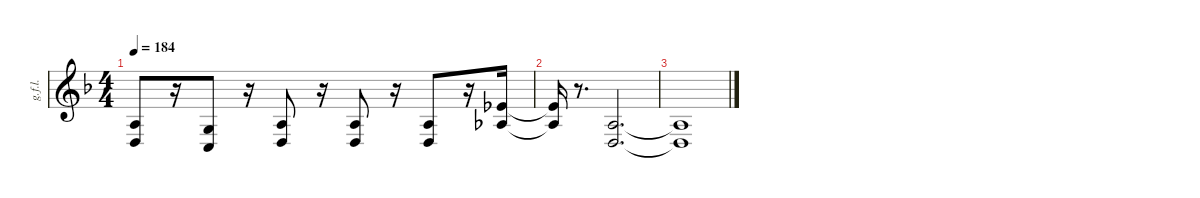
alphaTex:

\defaultSystemsLayout 4
\hideDynamics
\bracketExtendMode nobrackets
\otherSystemsTrackNameOrientation horizontal
\track ("Guitar Folder L" "g.f.l.") {instrument distortionguitar}
\staff {score}
\tuning (D4 A3 F3 C3 G2 C2)
\ts (4 4)
\tempo 184
\clef g2
\ks dminor
(2.6 2.5).8{dy mf} r.16 (0.6 0.5).8 r.16 (2.6 2.5).8 r.16 (2.6 2.5).8 r.16 (2.6 2.5).8 r.16 (8.6 8.5).16 |
(8.6{t} 8.5{t}).16 r.8{d} (2.6 2.5).2{d} |
(2.6{t} 2.5{t}).1
